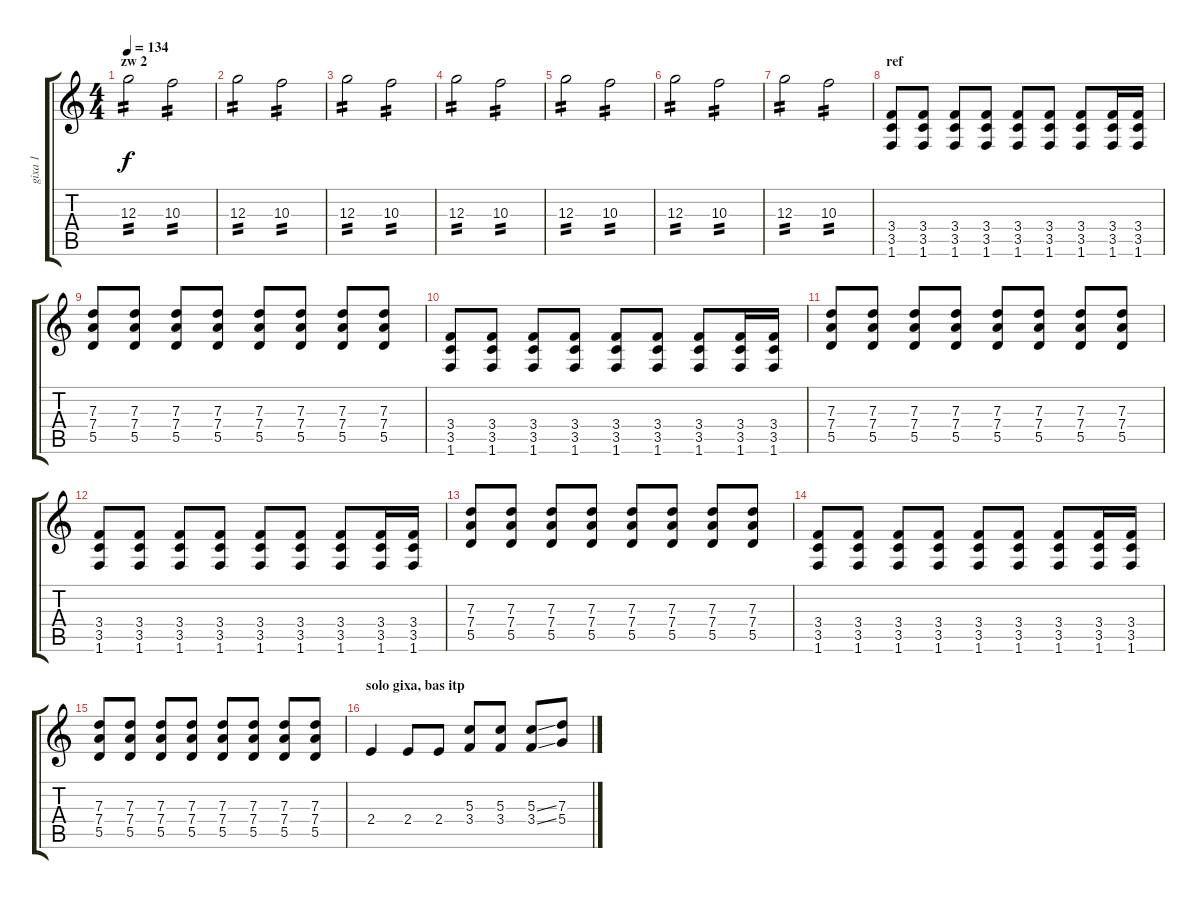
\track ("gixa 1" "gixa 1") {instrument electricguitarclean}
\staff {score tabs}
\tuning (E4 B3 G3 D3 A2 E2) {hide}
\ts (4 4)
\section ("" "zw 2")
\tempo 134
\clef g2
\ks c
12.3.2{tp 2 dy f} 10.3.2{tp 2} |
12.3.2{tp 2} 10.3.2{tp 2} |
12.3.2{tp 2} 10.3.2{tp 2} |
12.3.2{tp 2} 10.3.2{tp 2} |
12.3.2{tp 2} 10.3.2{tp 2} |
12.3.2{tp 2} 10.3.2{tp 2} |
12.3.2{tp 2} 10.3.2{tp 2} |
\section ("" "ref")
(3.4 3.5 1.6).8 (3.4 3.5 1.6).8 (3.4 3.5 1.6).8 (3.4 3.5 1.6).8 (3.4 3.5 1.6).8 (3.4 3.5 1.6).8 (3.4 3.5 1.6).8 (3.4 3.5 1.6).16 (3.4 3.5 1.6).16 |
(7.3 7.4 5.5).8 (7.3 7.4 5.5).8 (7.3 7.4 5.5).8 (7.3 7.4 5.5).8 (7.3 7.4 5.5).8 (7.3 7.4 5.5).8 (7.3 7.4 5.5).8 (7.3 7.4 5.5).8 |
(3.4 3.5 1.6).8 (3.4 3.5 1.6).8 (3.4 3.5 1.6).8 (3.4 3.5 1.6).8 (3.4 3.5 1.6).8 (3.4 3.5 1.6).8 (3.4 3.5 1.6).8 (3.4 3.5 1.6).16 (3.4 3.5 1.6).16 |
(7.3 7.4 5.5).8 (7.3 7.4 5.5).8 (7.3 7.4 5.5).8 (7.3 7.4 5.5).8 (7.3 7.4 5.5).8 (7.3 7.4 5.5).8 (7.3 7.4 5.5).8 (7.3 7.4 5.5).8 |
(3.4 3.5 1.6).8 (3.4 3.5 1.6).8 (3.4 3.5 1.6).8 (3.4 3.5 1.6).8 (3.4 3.5 1.6).8 (3.4 3.5 1.6).8 (3.4 3.5 1.6).8 (3.4 3.5 1.6).16 (3.4 3.5 1.6).16 |
(7.3 7.4 5.5).8 (7.3 7.4 5.5).8 (7.3 7.4 5.5).8 (7.3 7.4 5.5).8 (7.3 7.4 5.5).8 (7.3 7.4 5.5).8 (7.3 7.4 5.5).8 (7.3 7.4 5.5).8 |
(3.4 3.5 1.6).8 (3.4 3.5 1.6).8 (3.4 3.5 1.6).8 (3.4 3.5 1.6).8 (3.4 3.5 1.6).8 (3.4 3.5 1.6).8 (3.4 3.5 1.6).8 (3.4 3.5 1.6).16 (3.4 3.5 1.6).16 |
(7.3 7.4 5.5).8 (7.3 7.4 5.5).8 (7.3 7.4 5.5).8 (7.3 7.4 5.5).8 (7.3 7.4 5.5).8 (7.3 7.4 5.5).8 (7.3 7.4 5.5).8 (7.3 7.4 5.5).8 |
\section ("" "solo gixa, bas itp")
2.4.4 2.4.8 2.4.8 (5.3 3.4).8 (5.3 3.4).8 (5.3{ss} 3.4{ss}).8 (7.3 5.4).8
